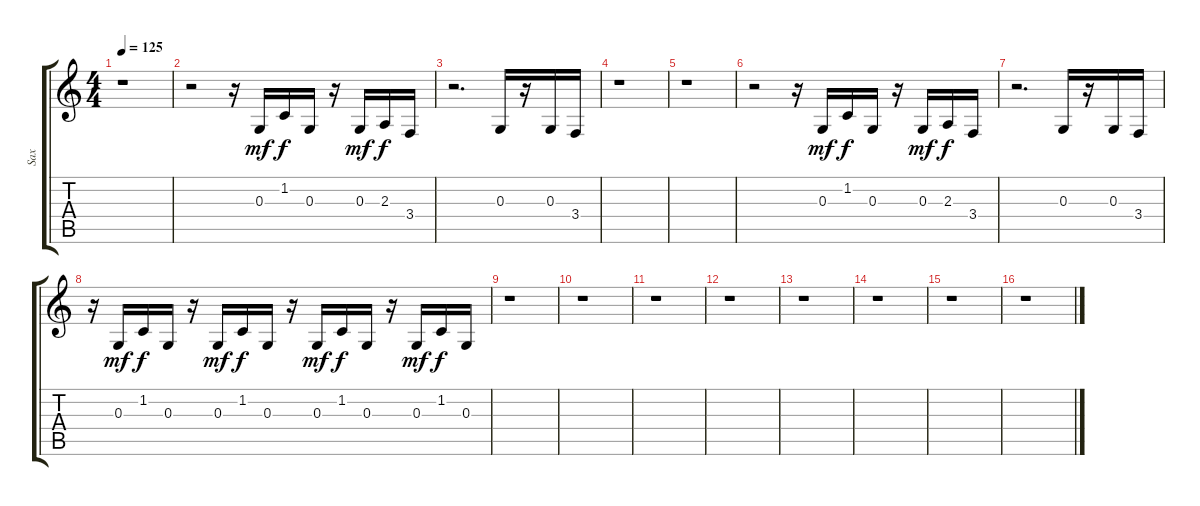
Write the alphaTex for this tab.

\track ("Sax       " "Sax       ") {instrument tenorsax}
\staff {score tabs}
\tuning (E4 B3 G3 D3 A2 E2) {hide}
\ts (4 4)
\tempo 125
\clef g2
\ks c
r.1{dy mf} |
r.2 r.16 0.3.16 1.2.16{dy f} 0.3.16 r.16 0.3.16{dy mf} 2.3.16{dy f} 3.4.16 |
r.2{d} 0.3.16 r.16 0.3.16 3.4.16 |
r.1 |
r.1 |
r.2 r.16 0.3.16{dy mf} 1.2.16{dy f} 0.3.16 r.16 0.3.16{dy mf} 2.3.16{dy f} 3.4.16 |
r.2{d} 0.3.16 r.16 0.3.16 3.4.16 |
r.16 0.3.16{dy mf} 1.2.16{dy f} 0.3.16 r.16 0.3.16{dy mf} 1.2.16{dy f} 0.3.16 r.16 0.3.16{dy mf} 1.2.16{dy f} 0.3.16 r.16 0.3.16{dy mf} 1.2.16{dy f} 0.3.16 |
r.1 |
r.1 |
r.1 |
r.1 |
r.1 |
r.1 |
r.1 |
r.1
